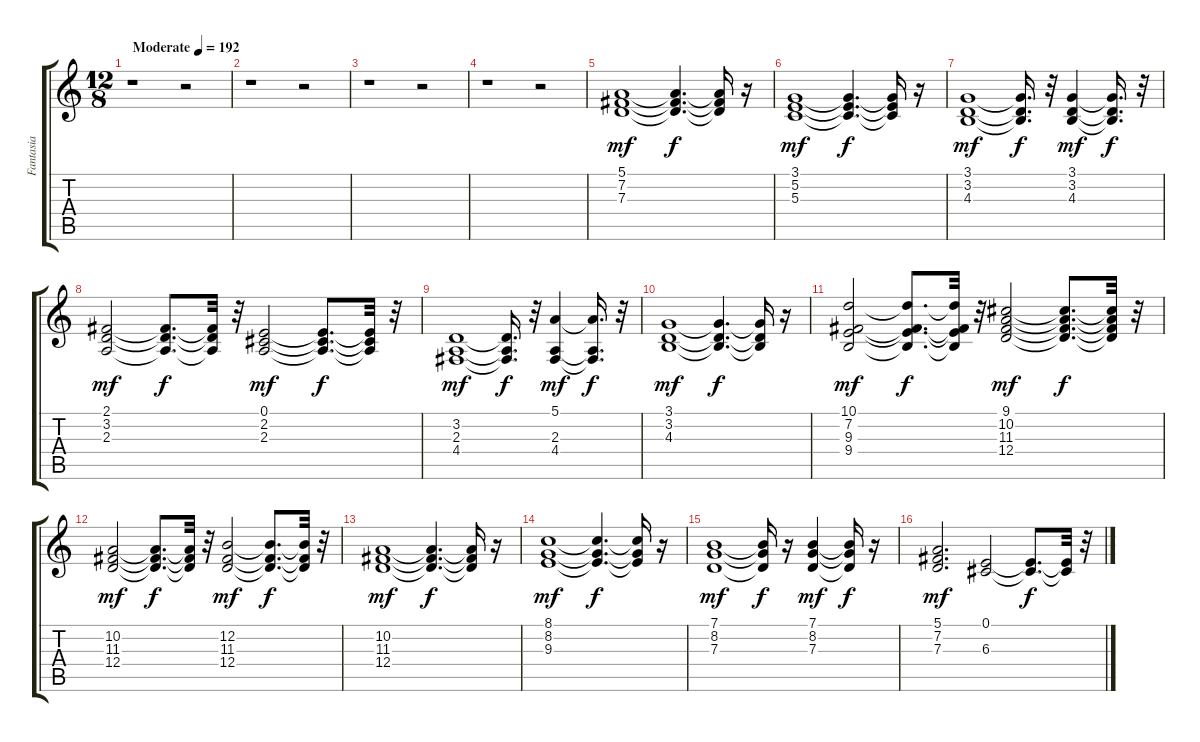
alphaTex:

\track ("Fantasia" "Fantasia") {instrument pad1newage}
\staff {score tabs}
\tuning (E4 B3 G3 D3 A2 E2) {hide}
\ts (12 8)
\tempo (192 "Moderate")
\clef g2
\ks c
r.1{dy mf instrument pad1newage} r.2 |
r.1 r.2 |
r.1 r.2 |
r.1 r.2 |
(5.1 7.2 7.3).1 (5.1{t} 7.2{t} 7.3{t}).4{d dy f} (5.1{t} 7.2{t} 7.3{t}).16 r.16 |
(3.1 5.2 5.3).1{dy mf} (3.1{t} 5.2{t} 5.3{t}).4{d dy f} (3.1{t} 5.2{t} 5.3{t}).16 r.16 |
(3.1 3.2 4.3).1{dy mf} (3.1{t} 3.2{t} 4.3{t}).16{d dy f} r.32 (3.1 3.2 4.3).4{dy mf} (3.1{t} 3.2{t} 4.3{t}).16{d dy f} r.32 |
(2.1 3.2 2.3).2{dy mf} (2.1{t} 3.2{t} 2.3{t}).8{d dy f} (2.1{t} 3.2{t} 2.3{t}).32 r.32 (0.1 2.2 2.3).2{dy mf} (0.1{t} 2.2{t} 2.3{t}).8{d dy f} (0.1{t} 2.2{t} 2.3{t}).32 r.32 |
(3.2 2.3 4.4).1{dy mf} (3.2{t} 2.3{t} 4.4{t}).16{d dy f} r.32 (5.1 2.3 4.4).4{dy mf} (5.1{t} 2.3{t} 4.4{t}).16{d dy f} r.32 |
(3.1 3.2 4.3).1{dy mf} (3.1{t} 3.2{t} 4.3{t}).4{d dy f} (3.1{t} 3.2{t} 4.3{t}).16 r.16 |
(10.1 7.2 9.3 9.4).2{dy mf} (10.1{t} 7.2{t} 9.3{t} 9.4{t}).8{d dy f} (10.1{t} 7.2{t} 9.3{t} 9.4{t}).32 r.32 (9.1 10.2 11.3 12.4).2{dy mf} (9.1{t} 10.2{t} 11.3{t} 12.4{t}).8{d dy f} (9.1{t} 10.2{t} 11.3{t} 12.4{t}).32 r.32 |
(10.2 11.3 12.4).2{dy mf} (10.2{t} 11.3{t} 12.4{t}).8{d dy f} (10.2{t} 11.3{t} 12.4{t}).32 r.32 (12.2 11.3 12.4).2{dy mf} (12.2{t} 11.3{t} 12.4{t}).8{d dy f} (12.2{t} 11.3{t} 12.4{t}).32 r.32 |
(10.2 11.3 12.4).1{dy mf} (10.2{t} 11.3{t} 12.4{t}).4{d dy f} (10.2{t} 11.3{t} 12.4{t}).16 r.16 |
(8.1 8.2 9.3).1{dy mf} (8.1{t} 8.2{t} 9.3{t}).4{d dy f} (8.1{t} 8.2{t} 9.3{t}).16 r.16 |
(7.1 8.2 7.3).1{dy mf} (7.1{t} 8.2{t} 7.3{t}).16{dy f} r.16 (7.1 8.2 7.3).4{dy mf} (7.1{t} 8.2{t} 7.3{t}).16{dy f} r.16 |
(5.1 7.2 7.3).2{d dy mf} (0.1 6.3).2 (0.1{t} 6.3{t}).8{d dy f} (0.1{t} 6.3{t}).32 r.32
